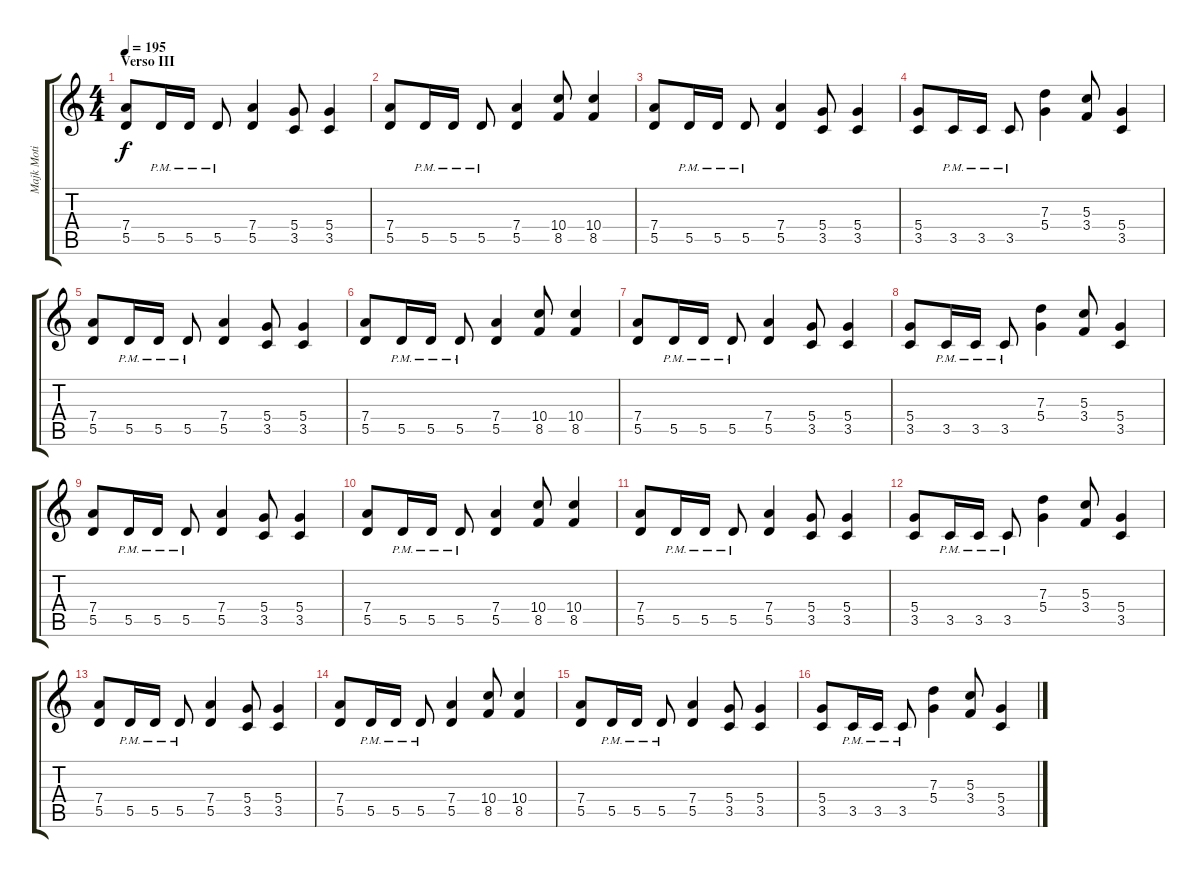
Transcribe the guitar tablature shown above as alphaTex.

\track ("Majk Moti (Ritmo)" "Majk Moti ") {instrument distortionguitar}
\staff {score tabs}
\tuning (E4 B3 G3 D3 A2 E2) {hide}
\ts (4 4)
\section ("" "Verso III")
\tempo 195
\clef g2
\ks c
(7.4 5.5).8{dy f} 5.5{pm}.16 5.5{pm}.16 5.5{pm}.8 (7.4 5.5).4 (5.4 3.5).8 (5.4 3.5).4 |
(7.4 5.5).8 5.5{pm}.16 5.5{pm}.16 5.5{pm}.8 (7.4 5.5).4 (10.4 8.5).8 (10.4 8.5).4 |
(7.4 5.5).8 5.5{pm}.16 5.5{pm}.16 5.5{pm}.8 (7.4 5.5).4 (5.4 3.5).8 (5.4 3.5).4 |
(5.4 3.5).8 3.5{pm}.16 3.5{pm}.16 3.5{pm}.8 (7.3 5.4).4 (5.3 3.4).8 (5.4 3.5).4 |
(7.4 5.5).8 5.5{pm}.16 5.5{pm}.16 5.5{pm}.8 (7.4 5.5).4 (5.4 3.5).8 (5.4 3.5).4 |
(7.4 5.5).8 5.5{pm}.16 5.5{pm}.16 5.5{pm}.8 (7.4 5.5).4 (10.4 8.5).8 (10.4 8.5).4 |
(7.4 5.5).8 5.5{pm}.16 5.5{pm}.16 5.5{pm}.8 (7.4 5.5).4 (5.4 3.5).8 (5.4 3.5).4 |
(5.4 3.5).8 3.5{pm}.16 3.5{pm}.16 3.5{pm}.8 (7.3 5.4).4 (5.3 3.4).8 (5.4 3.5).4 |
(7.4 5.5).8 5.5{pm}.16 5.5{pm}.16 5.5{pm}.8 (7.4 5.5).4 (5.4 3.5).8 (5.4 3.5).4 |
(7.4 5.5).8 5.5{pm}.16 5.5{pm}.16 5.5{pm}.8 (7.4 5.5).4 (10.4 8.5).8 (10.4 8.5).4 |
(7.4 5.5).8 5.5{pm}.16 5.5{pm}.16 5.5{pm}.8 (7.4 5.5).4 (5.4 3.5).8 (5.4 3.5).4 |
(5.4 3.5).8 3.5{pm}.16 3.5{pm}.16 3.5{pm}.8 (7.3 5.4).4 (5.3 3.4).8 (5.4 3.5).4 |
(7.4 5.5).8 5.5{pm}.16 5.5{pm}.16 5.5{pm}.8 (7.4 5.5).4 (5.4 3.5).8 (5.4 3.5).4 |
(7.4 5.5).8 5.5{pm}.16 5.5{pm}.16 5.5{pm}.8 (7.4 5.5).4 (10.4 8.5).8 (10.4 8.5).4 |
(7.4 5.5).8 5.5{pm}.16 5.5{pm}.16 5.5{pm}.8 (7.4 5.5).4 (5.4 3.5).8 (5.4 3.5).4 |
(5.4 3.5).8 3.5{pm}.16 3.5{pm}.16 3.5{pm}.8 (7.3 5.4).4 (5.3 3.4).8 (5.4 3.5).4
